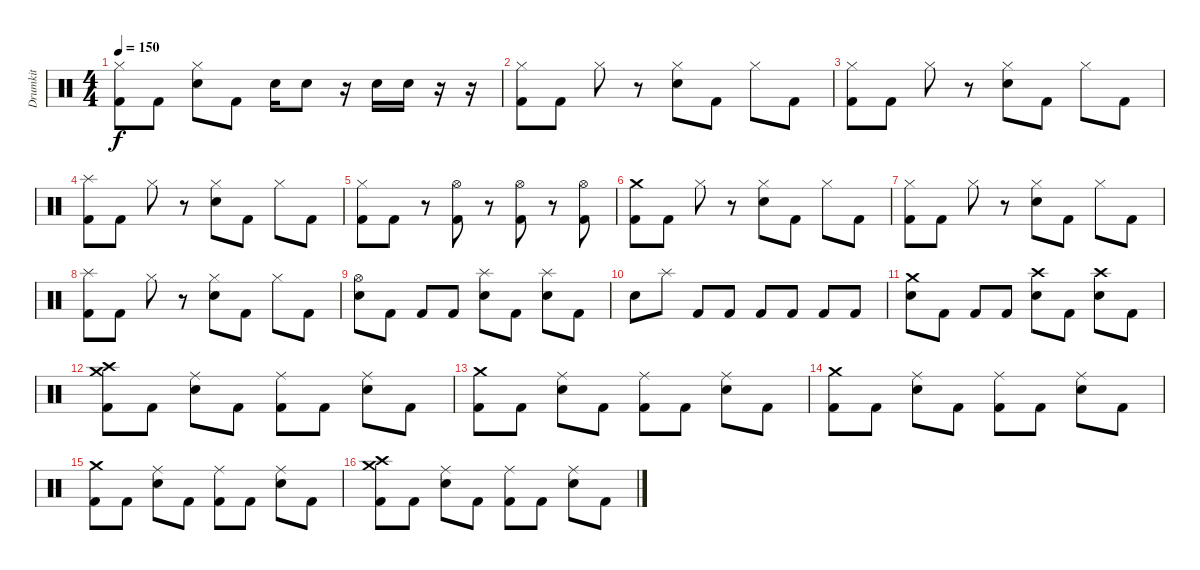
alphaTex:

\track ("Drumkit" "Drumkit") {instrument percussion}
\staff {score}
\articulation defaults
\ts (4 4)
\tempo 150
\clef neutral
\ks c
("Hi-Hat (closed)" "Kick (hit) 2").8{dy f} "Kick (hit) 2".8 ("Hi-Hat (closed)" "Snare (hit) 2").8 "Kick (hit) 2".8 "Snare (hit) 2".16 "Snare (hit) 2".8 r.16 "Snare (hit) 2".16 "Snare (hit) 2".16 r.16 r.16 |
("Hi-Hat (closed)" "Kick (hit) 2").8 "Kick (hit) 2".8 "Hi-Hat (closed)".8 r.8 ("Hi-Hat (closed)" "Snare (hit) 2").8 "Kick (hit) 2".8 "Hi-Hat (closed)".8 "Kick (hit) 2".8 |
("Hi-Hat (closed)" "Kick (hit) 2").8 "Kick (hit) 2".8 "Hi-Hat (closed)".8 r.8 ("Hi-Hat (closed)" "Snare (hit) 2").8 "Kick (hit) 2".8 "Hi-Hat (closed)".8 "Kick (hit) 2".8 |
("Splash (hit)" "Kick (hit) 2").8 "Kick (hit) 2".8 "Hi-Hat (closed)".8 r.8 ("Hi-Hat (closed)" "Snare (hit) 2").8 "Kick (hit) 2".8 "Hi-Hat (closed)".8 "Kick (hit) 2".8 |
("Hi-Hat (closed)" "Kick (hit) 2").8 "Kick (hit) 2".8 r.8 ("Hi-Hat (open)" "Kick (hit) 2").8 r.8 ("Hi-Hat (open)" "Kick (hit) 2").8 r.8 ("Hi-Hat (open)" "Kick (hit) 2").8 |
("Crash medium (hit)" "Kick (hit) 2").8 "Kick (hit) 2".8 "Hi-Hat (closed)".8 r.8 ("Hi-Hat (closed)" "Snare (hit) 2").8 "Kick (hit) 2".8 "Hi-Hat (closed)".8 "Kick (hit) 2".8 |
("Hi-Hat (closed)" "Kick (hit) 2").8 "Kick (hit) 2".8 "Hi-Hat (closed)".8 r.8 ("Hi-Hat (closed)" "Snare (hit) 2").8 "Kick (hit) 2".8 "Hi-Hat (closed)".8 "Kick (hit) 2".8 |
("Splash (hit)" "Kick (hit) 2").8 "Kick (hit) 2".8 "Hi-Hat (closed)".8 r.8 ("Hi-Hat (closed)" "Snare (hit) 2").8 "Kick (hit) 2".8 "Hi-Hat (closed)".8 "Kick (hit) 2".8 |
("Hi-Hat (open)" "Snare (hit) 2").8 "Kick (hit) 2".8 "Kick (hit) 2".8 "Kick (hit) 2".8 ("Splash (hit)" "Snare (hit) 2").8 "Kick (hit) 2".8 ("Splash (hit)" "Snare (hit) 2").8 "Kick (hit) 2".8 |
"Snare (hit) 2".8 "Splash (hit)".8 "Kick (hit) 2".8 "Kick (hit) 2".8 "Kick (hit) 2".8 "Kick (hit) 2".8 "Kick (hit) 2".8 "Kick (hit) 2".8 |
("Crash medium (hit)" "Snare (hit) 2").8 "Kick (hit) 2".8 "Kick (hit) 2".8 "Kick (hit) 2".8 ("Crash high (hit)" "Snare (hit) 2").8 "Kick (hit) 2".8 ("Crash high (hit)" "Snare (hit) 2").8 "Kick (hit) 2".8 |
("Crash medium (hit)" "Crash high (hit)" "Kick (hit) 2").8 "Kick (hit) 2".8 ("Ride (middle)" "Snare (hit) 2").8 "Kick (hit) 2".8 ("Ride (middle)" "Kick (hit) 2").8 "Kick (hit) 2".8 ("Ride (middle)" "Snare (hit) 2").8 "Kick (hit) 2".8 |
("Crash medium (hit)" "Kick (hit) 2").8 "Kick (hit) 2".8 ("Ride (middle)" "Snare (hit) 2").8 "Kick (hit) 2".8 ("Ride (middle)" "Kick (hit) 2").8 "Kick (hit) 2".8 ("Ride (middle)" "Snare (hit) 2").8 "Kick (hit) 2".8 |
("Crash medium (hit)" "Kick (hit) 2").8 "Kick (hit) 2".8 ("Ride (middle)" "Snare (hit) 2").8 "Kick (hit) 2".8 ("Ride (middle)" "Kick (hit) 2").8 "Kick (hit) 2".8 ("Ride (middle)" "Snare (hit) 2").8 "Kick (hit) 2".8 |
("Crash medium (hit)" "Kick (hit) 2").8 "Kick (hit) 2".8 ("Ride (middle)" "Snare (hit) 2").8 "Kick (hit) 2".8 ("Ride (middle)" "Kick (hit) 2").8 "Kick (hit) 2".8 ("Ride (middle)" "Snare (hit) 2").8 "Kick (hit) 2".8 |
("Crash medium (hit)" "Crash high (hit)" "Kick (hit) 2").8 "Kick (hit) 2".8 ("Ride (middle)" "Snare (hit) 2").8 "Kick (hit) 2".8 ("Ride (middle)" "Kick (hit) 2").8 "Kick (hit) 2".8 ("Ride (middle)" "Snare (hit) 2").8 "Kick (hit) 2".8
